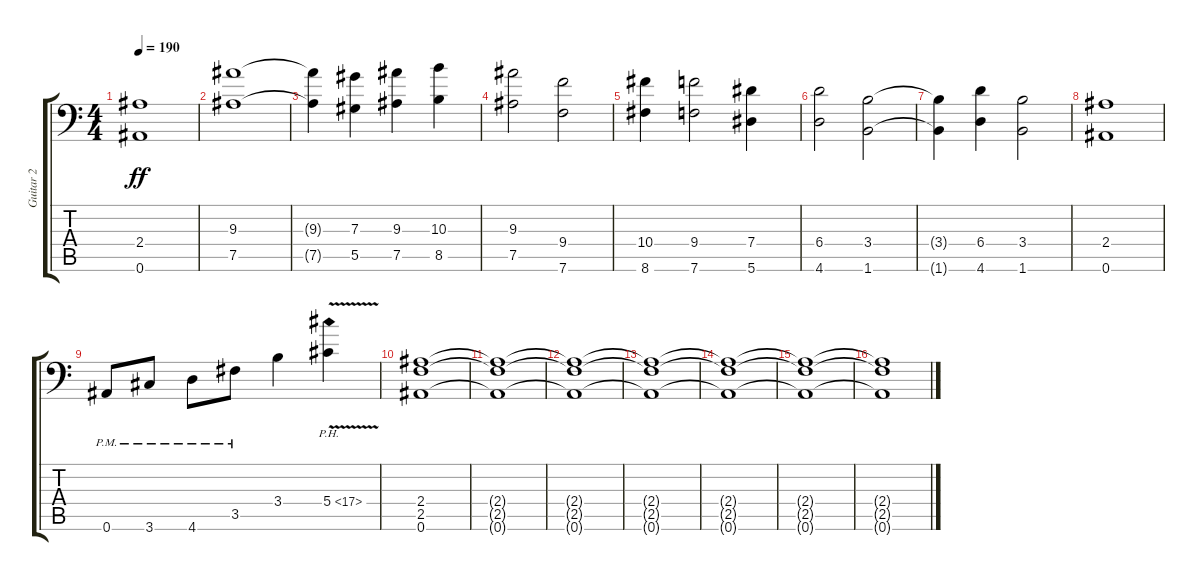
\track ("Guitar 2" "Guitar 2") {instrument distortionguitar}
\staff {score tabs}
\tuning (Bb3 F3 Db3 Ab2 Eb2 Bb1) {hide}
\ts (4 4)
\tempo 190
\clef f4
\ks c
(2.4{t} 0.6{t}).1{dy ff} |
(9.3 7.5).1 |
(9.3{t} 7.5{t}).4 (7.3 5.5).4 (9.3 7.5).4 (10.3 8.5).4 |
(9.3 7.5).2 (9.4 7.6).2 |
(10.4 8.6).4 (9.4 7.6).2 (7.4 5.6).4 |
(6.4 4.6).2 (3.4 1.6).2 |
(3.4{t} 1.6{t}).4 (6.4 4.6).4 (3.4 1.6).2 |
(2.4 0.6).1 |
0.6{pm}.8 3.6{pm}.8 4.6{pm}.8 3.5{pm}.8 3.4.4 5.4{ph 12 v}.4{instrument guitarharmonics} |
(2.4 2.5 0.6).1{instrument distortionguitar} |
(2.4{t} 2.5{t} 0.6{t}).1{volume 14} |
(2.4{t} 2.5{t} 0.6{t}).1{volume 13} |
(2.4{t} 2.5{t} 0.6{t}).1{volume 12} |
(2.4{t} 2.5{t} 0.6{t}).1{volume 11} |
(2.4{t} 2.5{t} 0.6{t}).1{volume 10} |
(2.4{t} 2.5{t} 0.6{t}).1{volume 9}
